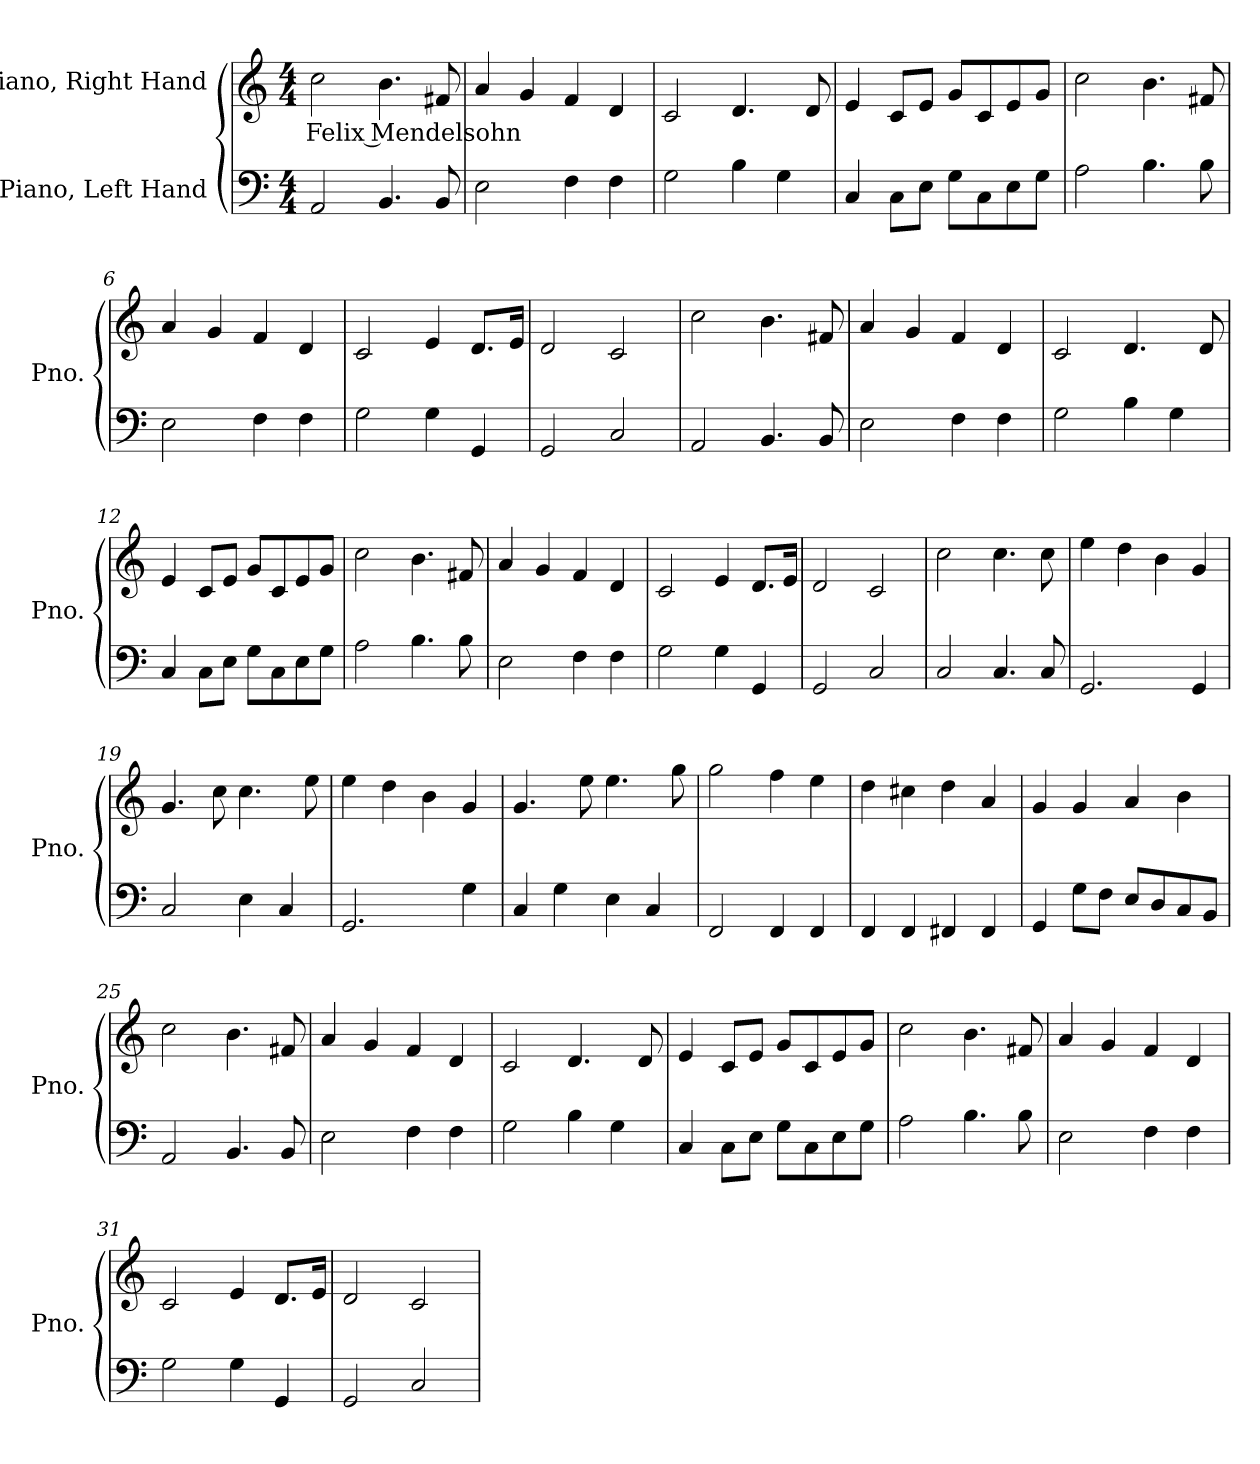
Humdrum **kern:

**kern	**kern	**text
*part2	*part1	*part1
*staff2	*staff1	*staff1
*I"Piano, Left Hand	*I"Piano, Right Hand	*
*I'Pno.	*I'Pno.	*
*clefF4	*clefG2	*
*k[]	*k[]	*
*M4/4	*M4/4	*
*MM120	*MM120	*
=1	=1	=1
!	!	!LO:LY:b
2AA/	2cc\	Felix Mendelsohn
4.BB/	4.b\	.
8BB/	8f#X/	.
=2	=2	=2
2E\	4a/	.
.	4g/	.
4F\	4f/	.
4F\	4d/	.
=3	=3	=3
2G\	2c/	.
4B\	4.d/	.
4G\	.	.
.	8d/	.
=4	=4	=4
4C/	4e/	.
8C\L	8c/L	.
8E\J	8e/J	.
8G\L	8g/L	.
8C\	8c/	.
8E\	8e/	.
8G\J	8g/J	.
!!LO:LB:g=z
=5	=5	=5
2A\	2cc\	.
4.B\	4.b\	.
8B\	8f#X/	.
=6	=6	=6
2E\	4a/	.
.	4g/	.
4F\	4f/	.
4F\	4d/	.
=7	=7	=7
2G\	2c/	.
4G\	4e/	.
4GG/	8.d/L	.
.	16e/Jk	.
=8	=8	=8
2GG/	2d/	.
2C/	2c/	.
=9	=9	=9
2AA/	2cc\	.
4.BB/	4.b\	.
8BB/	8f#X/	.
=10	=10	=10
2E\	4a/	.
.	4g/	.
4F\	4f/	.
4F\	4d/	.
=11	=11	=11
2G\	2c/	.
4B\	4.d/	.
4G\	.	.
.	8d/	.
=12	=12	=12
4C/	4e/	.
8C\L	8c/L	.
8E\J	8e/J	.
8G\L	8g/L	.
8C\	8c/	.
8E\	8e/	.
8G\J	8g/J	.
!!LO:LB:g=z
=13	=13	=13
2A\	2cc\	.
4.B\	4.b\	.
8B\	8f#X/	.
=14	=14	=14
2E\	4a/	.
.	4g/	.
4F\	4f/	.
4F\	4d/	.
=15	=15	=15
2G\	2c/	.
4G\	4e/	.
4GG/	8.d/L	.
.	16e/Jk	.
=16	=16	=16
2GG/	2d/	.
2C/	2c/	.
=17	=17	=17
2C/	2cc\	.
4.C/	4.cc\	.
8C/	8cc\	.
=18	=18	=18
2.GG/	4ee\	.
.	4dd\	.
.	4b\	.
4GG/	4g/	.
=19	=19	=19
2C/	4.g/	.
.	8cc\	.
4E\	4.cc\	.
4C/	.	.
.	8ee\	.
=20	=20	=20
2.GG/	4ee\	.
.	4dd\	.
.	4b\	.
4G\	4g/	.
!!LO:LB:g=z
=21	=21	=21
4C/	4.g/	.
4G\	.	.
.	8ee\	.
4E\	4.ee\	.
4C/	.	.
.	8gg\	.
=22	=22	=22
2FF/	2gg\	.
4FF/	4ff\	.
4FF/	4ee\	.
=23	=23	=23
4FF/	4dd\	.
4FF/	4cc#X\	.
4FF#X/	4dd\	.
4FF#/	4a/	.
=24	=24	=24
4GG/	4g/	.
8G\L	4g/	.
8F\J	.	.
8E/L	4a/	.
8D/	.	.
8C/	4b\	.
8BB/J	.	.
=25	=25	=25
2AA/	2cc\	.
4.BB/	4.b\	.
8BB/	8f#X/	.
=26	=26	=26
2E\	4a/	.
.	4g/	.
4F\	4f/	.
4F\	4d/	.
=27	=27	=27
2G\	2c/	.
4B\	4.d/	.
4G\	.	.
.	8d/	.
!!LO:LB:g=z
=28	=28	=28
4C/	4e/	.
8C\L	8c/L	.
8E\J	8e/J	.
8G\L	8g/L	.
8C\	8c/	.
8E\	8e/	.
8G\J	8g/J	.
=29	=29	=29
2A\	2cc\	.
4.B\	4.b\	.
8B\	8f#X/	.
=30	=30	=30
2E\	4a/	.
.	4g/	.
4F\	4f/	.
4F\	4d/	.
=31	=31	=31
2G\	2c/	.
4G\	4e/	.
4GG/	8.d/L	.
.	16e/Jk	.
=32	=32	=32
2GG/	2d/	.
2C/	2c/	.
=	=	=
*-	*-	*-
